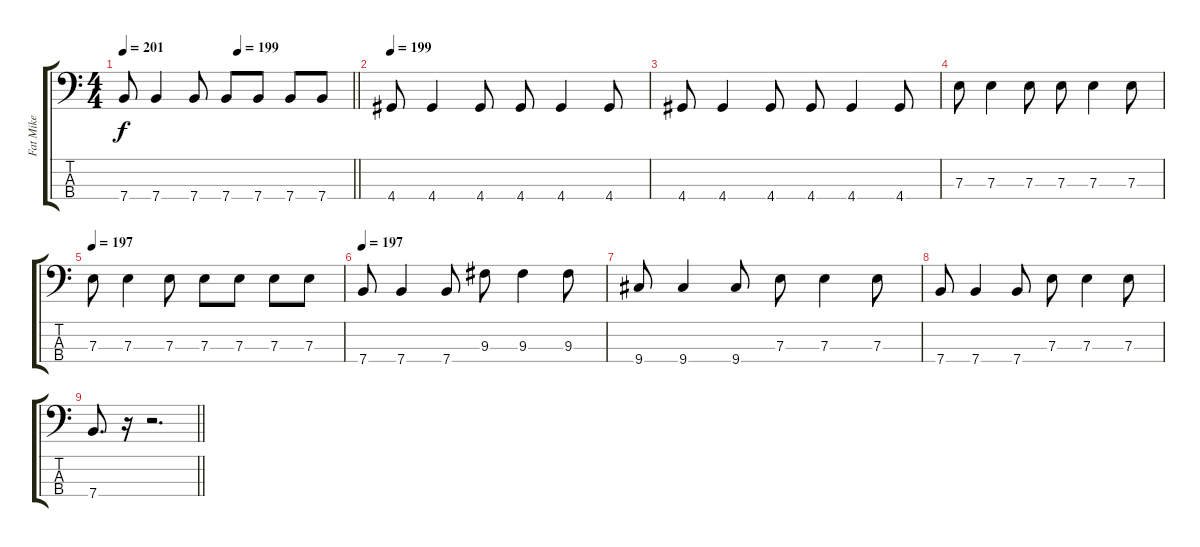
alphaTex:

\track ("Fat Mike" "Fat Mike") {instrument electricbasspick}
\staff {score tabs}
\tuning (G2 D2 A1 E1) {hide}
\ts (4 4)
\tempo 201
\tempo (199 0.5)
\clef f4
\barLineRight lightlight
\ks c
7.4.8{dy f} 7.4.4 7.4.8 7.4.8 7.4.8 7.4.8 7.4.8 |
\section ("" "")
\tempo 199
4.4.8 4.4.4 4.4.8 4.4.8 4.4.4 4.4.8 |
4.4.8 4.4.4 4.4.8 4.4.8 4.4.4 4.4.8 |
7.3.8 7.3.4 7.3.8 7.3.8 7.3.4 7.3.8 |
\tempo 197
7.3.8 7.3.4 7.3.8 7.3.8 7.3.8 7.3.8 7.3.8 |
\tempo 197
7.4.8 7.4.4 7.4.8 9.3.8 9.3.4 9.3.8 |
9.4.8 9.4.4 9.4.8 7.3.8 7.3.4 7.3.8 |
7.4.8 7.4.4 7.4.8 7.3.8 7.3.4 7.3.8 |
\barLineRight lightlight
7.4.8{d} r.16 r.2{d}
